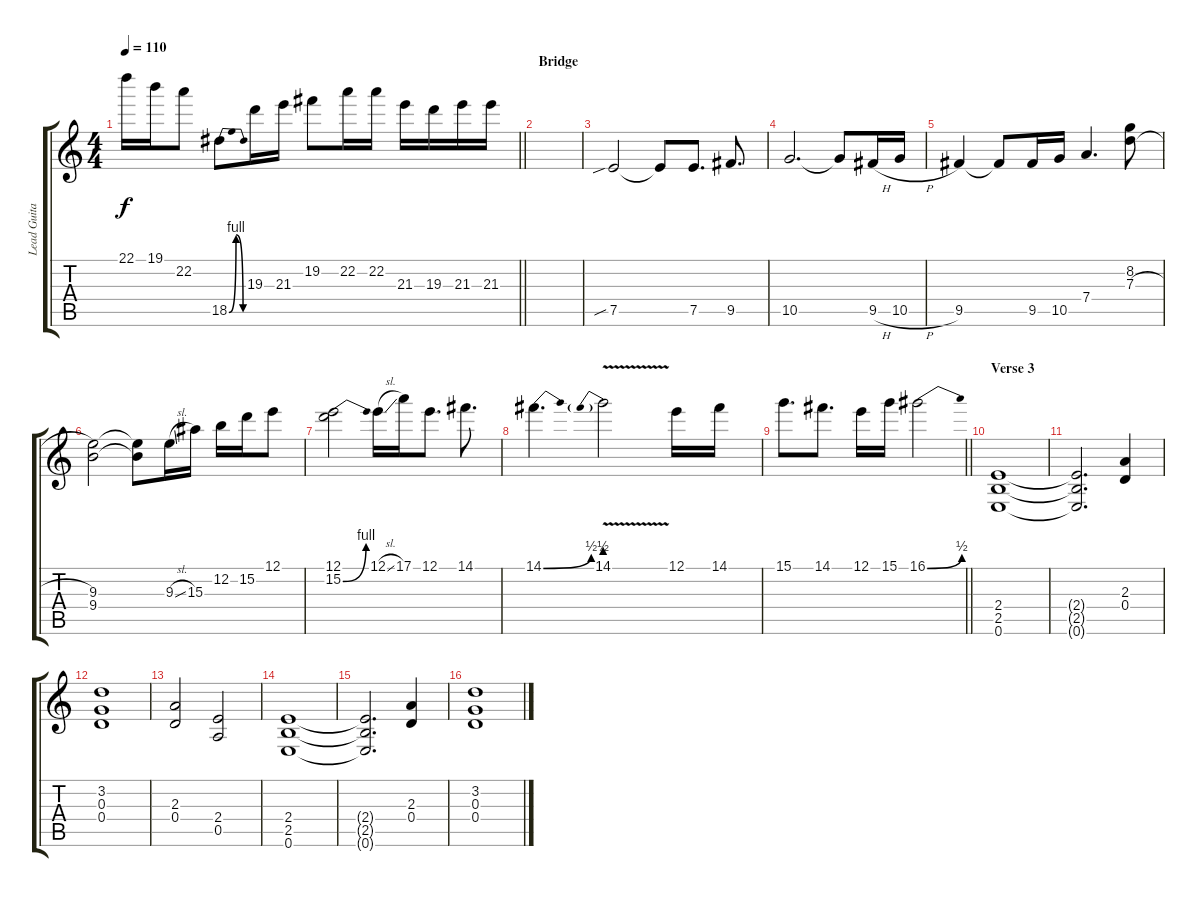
\track ("Lead Guitar" "Lead Guita") {instrument distortionguitar}
\staff {score tabs}
\tuning (E4 B3 G3 D3 A2 E2) {hide}
\ts (4 4)
\tempo 110
\clef g2
\barLineRight lightlight
\ks c
22.1.16{dy f} 19.1.16 22.2.8 18.5{be (bendrelease 0 0 20 4 40 4 60 0)}.8 19.3.16 21.3.16 19.2.8 22.2.16 22.2.16 21.3.16 19.3.16 21.3.16 21.3.16 |
\section ("" "Bridge")
|
7.5{sib}.2 7.5{t}.8 7.5.8{d} 9.5.8{d} |
10.5.2{d} 10.5{t}.8 9.5{h}.16 10.5{h}.16 |
9.5.4 9.5{t}.8 9.5.16 10.5.16 7.4.4{d} (8.2 7.3{h}).8 |
(9.3 9.4).2 (9.3{t} 9.4{t}).8 9.3{sl}.16 15.3.16 12.2.16 15.2.16 12.1.8 |
(12.1 15.2{be (bend 0 0 60 4)}).2 12.1{sl}.16 17.1.16 12.1.8{d} 14.1.8{d} |
14.1{be (bend 0 0 60 2)}.4{d} 14.1{be (prebend 0 2 60 2) v}.2 12.1.16 14.1.16 |
\barLineRight lightlight
15.1.8{d} 14.1.8{d} 12.1.16 15.1.16 16.1{be (bend 0 0 60 2)}.2 |
\section ("" "Verse 3")
(2.4 2.5 0.6).1 |
(2.4{t} 2.5{t} 0.6{t}).2{d} (2.3 0.4).4 |
(3.2 0.3 0.4).1 |
(2.3 0.4).2 (2.4 0.5).2 |
(2.4 2.5 0.6).1 |
(2.4{t} 2.5{t} 0.6{t}).2{d} (2.3 0.4).4 |
(3.2 0.3 0.4).1
